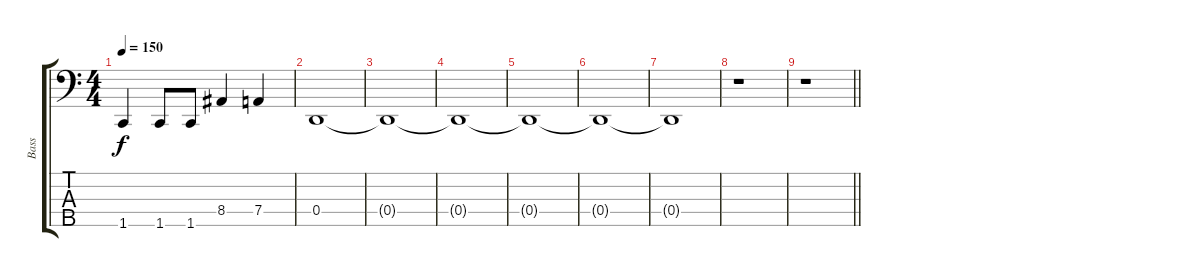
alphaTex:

\track ("Bass" "Bass") {instrument electricbassfinger}
\staff {score tabs}
\tuning (G2 D2 A1 D1 B0) {hide}
\ts (4 4)
\tempo 150
\clef f4
\ks c
1.5.4{dy f} 1.5.8 1.5.8 8.4.4 7.4.4 |
0.4.1{volume 0} |
0.4{t}.1 |
0.4{t}.1 |
0.4{t}.1 |
0.4{t}.1 |
0.4{t}.1 |
r.1 |
\barLineRight lightlight
r.1
